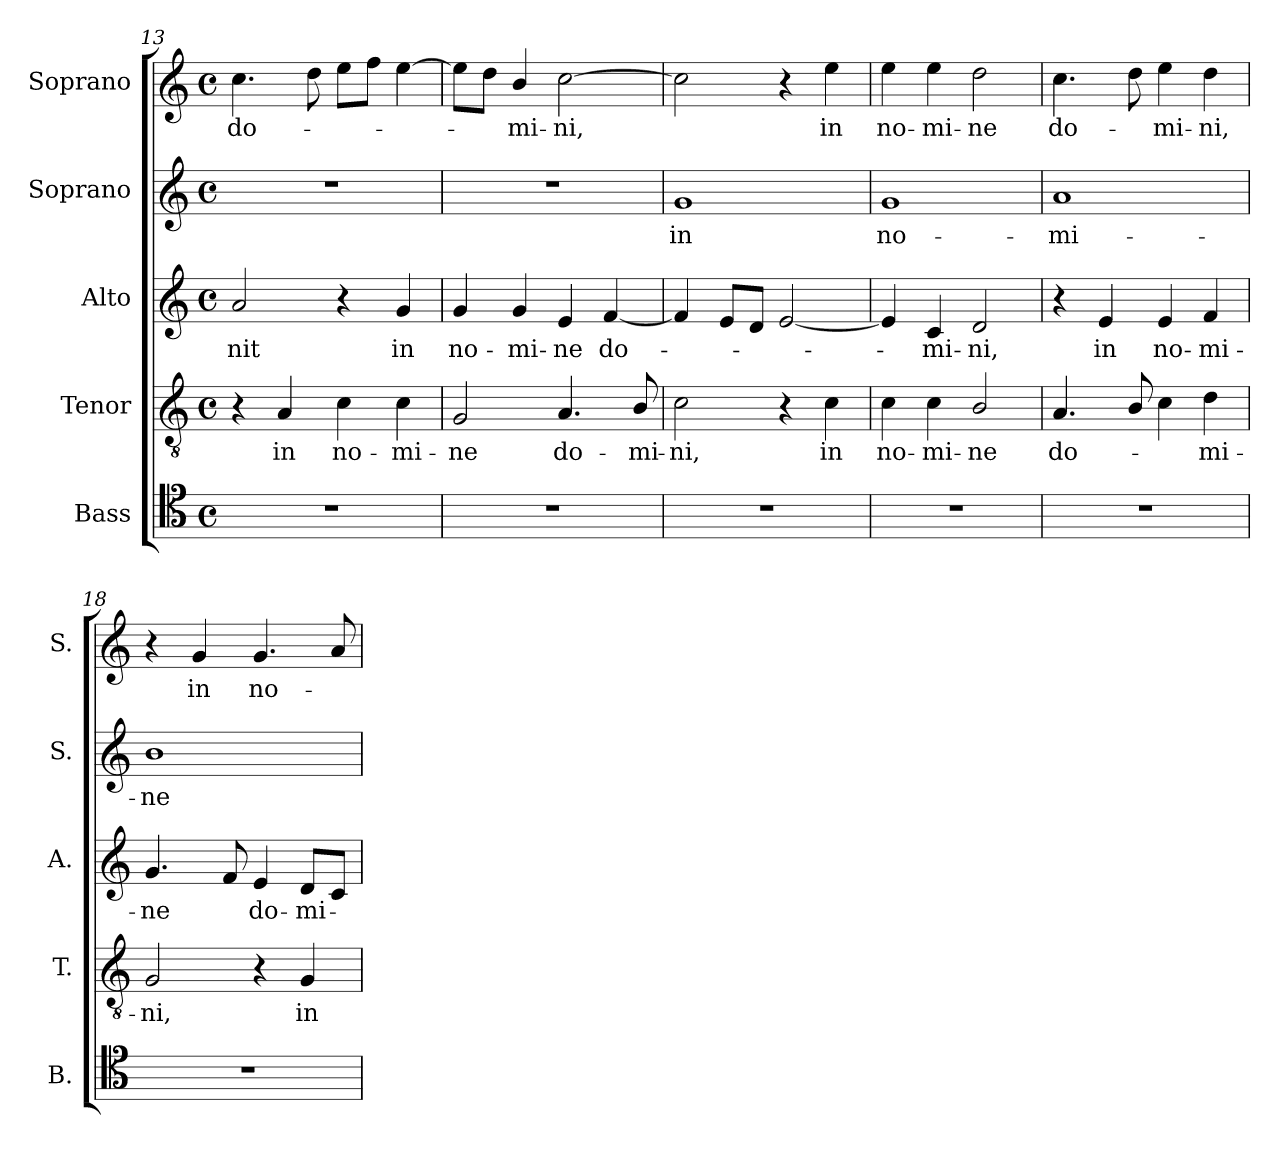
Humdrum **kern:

**kern	**kern	**text	**kern	**text	**kern	**text	**kern	**text
*part5	*part4	*part4	*part3	*part3	*part2	*part2	*part1	*part1
*staff5	*staff4	*staff4	*staff3	*staff3	*staff2	*staff2	*staff1	*staff1
*I"Bass	*I"Tenor	*	*I"Alto	*	*I"Soprano	*	*I"Soprano	*
*I'B.	*I'T.	*	*I'A.	*	*I'S.	*	*I'S.	*
!!LO:LB:g=z
*clefC4	*clefGv2	*	*clefG2	*	*clefG2	*	*clefG2	*
*	*ITrd7c12	*	*	*	*	*	*	*
*k[]	*k[]	*	*k[]	*	*k[]	*	*k[]	*
*C:	*C:	*	*C:	*	*C:	*	*C:	*
*M4/4	*M4/4	*	*M4/4	*	*M4/4	*	*M4/4	*
*met(c)	*met(c)	*	*met(c)	*	*met(c)	*	*met(c)	*
=13	=13	=13	=13	=13	=13	=13	=13	=13
!	!	!	!	!LO:LY:b:color=#000000	!	!	!	!
!	!	!	!	!	!	!	!	!LO:LY:b:color=#000000
1r	4r	.	2ai/	-nit	1r	.	4.cci\	do-
!	!	!LO:LY:b:color=#000000	!	!	!	!	!	!
.	4AAi/	in	.	.	.	.	.	.
.	.	.	.	.	.	.	8ddi\	.
!	!	!LO:LY:b:color=#000000	!	!	!	!	!	!
.	4Ci\	no-	4r	.	.	.	8eei\L	.
.	.	.	.	.	.	.	8ffi\J	.
!	!	!LO:LY:b:color=#000000	!	!	!	!	!	!
!	!	!	!	!LO:LY:b:color=#000000	!	!	!	!
.	4Ci\	-mi-	4gi/	in	.	.	[4eei\	.
=14	=14	=14	=14	=14	=14	=14	=14	=14
!	!	!LO:LY:b:color=#000000	!	!	!	!	!	!
!	!	!	!	!LO:LY:b:color=#000000	!	!	!	!
1r	2GGi/	-ne	4gi/	no-	1r	.	8eei\L]	.
.	.	.	.	.	.	.	8ddi\J	.
!	!	!	!	!LO:LY:b:color=#000000	!	!	!	!
!	!	!	!	!	!	!	!	!LO:LY:b:color=#000000
.	.	.	4gi/	-mi-	.	.	4bi/	-mi-
!	!	!LO:LY:b:color=#000000	!	!	!	!	!	!
!	!	!	!	!LO:LY:b:color=#000000	!	!	!	!
!	!	!	!	!	!	!	!	!LO:LY:b:color=#000000
.	4.AAi/	do-	4ei/	-ne	.	.	[2cci\	-ni,
!	!	!	!	!LO:LY:b:color=#000000	!	!	!	!
.	.	.	[4fi/	do-	.	.	.	.
!	!	!LO:LY:b:color=#000000	!	!	!	!	!	!
.	8BBi/	-mi-	.	.	.	.	.	.
=15	=15	=15	=15	=15	=15	=15	=15	=15
!	!	!LO:LY:b:color=#000000	!	!	!	!	!	!
!	!	!	!	!	!	!LO:LY:b:color=#000000	!	!
1r	2Ci\	-ni,	4fi/]	.	1gi	in	2cci\]	.
.	.	.	8ei/L	.	.	.	.	.
.	.	.	8di/J	.	.	.	.	.
.	4r	.	[2ei/	.	.	.	4r	.
!	!	!LO:LY:b:color=#000000	!	!	!	!	!	!
!	!	!	!	!	!	!	!	!LO:LY:b:color=#000000
.	4Ci\	in	.	.	.	.	4eei\	in
=16	=16	=16	=16	=16	=16	=16	=16	=16
!	!	!LO:LY:b:color=#000000	!	!	!	!	!	!
!	!	!	!	!	!	!LO:LY:b:color=#000000	!	!
!	!	!	!	!	!	!	!	!LO:LY:b:color=#000000
1r	4Ci\	no-	4ei/]	.	1gi	no-	4eei\	no-
!	!	!LO:LY:b:color=#000000	!	!	!	!	!	!
!	!	!	!	!LO:LY:b:color=#000000	!	!	!	!
!	!	!	!	!	!	!	!	!LO:LY:b:color=#000000
.	4Ci\	-mi-	4ci/	-mi-	.	.	4eei\	-mi-
!	!	!LO:LY:b:color=#000000	!	!	!	!	!	!
!	!	!	!	!LO:LY:b:color=#000000	!	!	!	!
!	!	!	!	!	!	!	!	!LO:LY:b:color=#000000
.	2BBi/	-ne	2di/	-ni,	.	.	2ddi\	-ne
=17	=17	=17	=17	=17	=17	=17	=17	=17
!	!	!LO:LY:b:color=#000000	!	!	!	!	!	!
!	!	!	!	!	!	!LO:LY:b:color=#000000	!	!
!	!	!	!	!	!	!	!	!LO:LY:b:color=#000000
1r	4.AAi/	do-	4r	.	1ai	-mi-	4.cci\	do-
!	!	!	!	!LO:LY:b:color=#000000	!	!	!	!
.	.	.	4ei/	in	.	.	.	.
.	8BBi/	.	.	.	.	.	8ddi\	.
!	!	!	!	!LO:LY:b:color=#000000	!	!	!	!
!	!	!	!	!	!	!	!	!LO:LY:b:color=#000000
.	4Ci\	.	4ei/	no-	.	.	4eei\	-mi-
!	!	!LO:LY:b:color=#000000	!	!	!	!	!	!
!	!	!	!	!LO:LY:b:color=#000000	!	!	!	!
!	!	!	!	!	!	!	!	!LO:LY:b:color=#000000
.	4Di\	-mi-	4fi/	-mi-	.	.	4ddi\	-ni,
!!LO:LB:g=z
=18	=18	=18	=18	=18	=18	=18	=18	=18
!	!	!LO:LY:b:color=#000000	!	!	!	!	!	!
!	!	!	!	!LO:LY:b:color=#000000	!	!	!	!
!	!	!	!	!	!	!LO:LY:b:color=#000000	!	!
1r	2GGi/	-ni,	4.gi/	-ne	1bi	-ne	4r	.
!	!	!	!	!	!	!	!	!LO:LY:b:color=#000000
.	.	.	.	.	.	.	4gi/	in
.	.	.	8fi/	.	.	.	.	.
!	!	!	!	!LO:LY:b:color=#000000	!	!	!	!
!	!	!	!	!	!	!	!	!LO:LY:b:color=#000000
.	4r	.	4ei/	do-	.	.	4.gi/	no-
!	!	!LO:LY:b:color=#000000	!	!	!	!	!	!
!	!	!	!	!LO:LY:b:color=#000000	!	!	!	!
.	4GGi/	in	8di/L	-mi-	.	.	.	.
.	.	.	8ci/J	.	.	.	8ai/	.
=	=	=	=	=	=	=	=	=
*-	*-	*-	*-	*-	*-	*-	*-	*-
